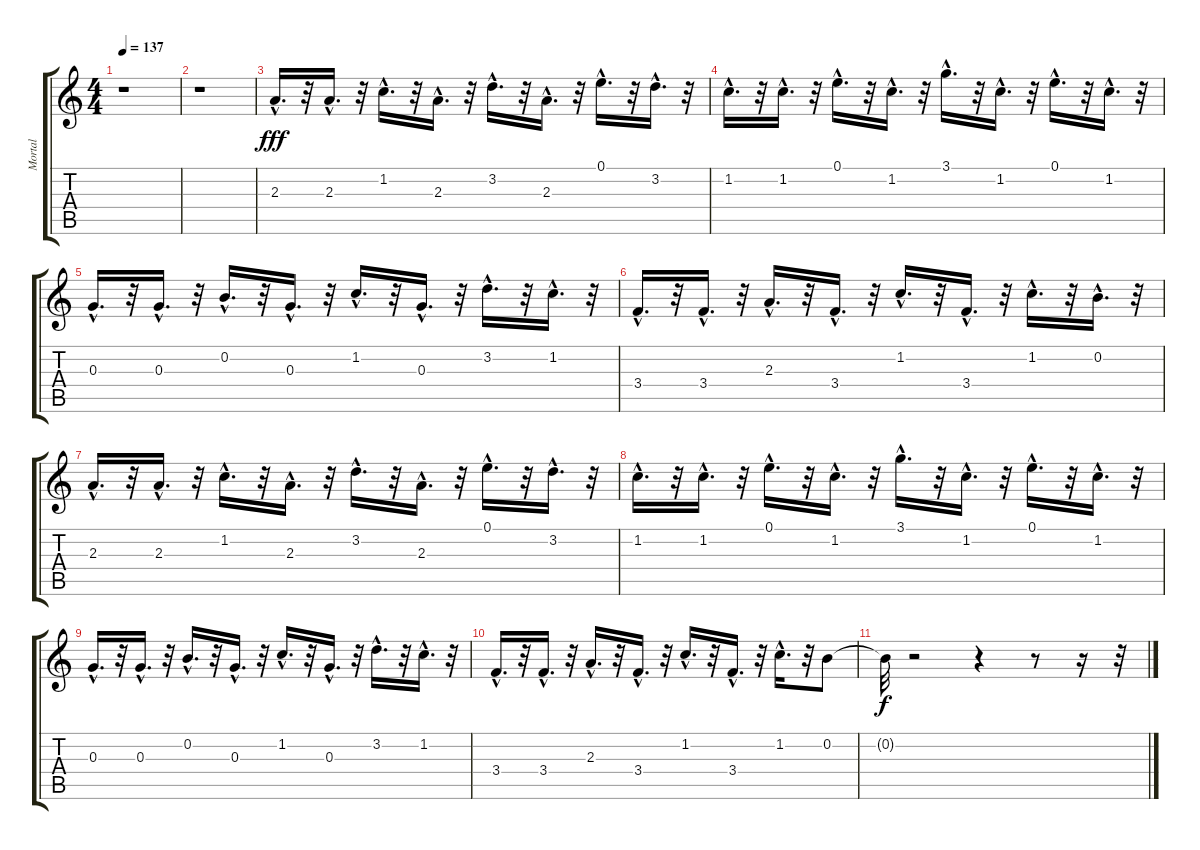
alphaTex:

\track (" Mortal" " Mortal") {instrument acousticguitarsteel}
\staff {score tabs}
\tuning (E4 B3 G3 D3 A2 E2) {hide}
\ts (4 4)
\tempo 137
\clef g2
\ks c
r.1{dy fff} |
r.1 |
2.3{hac}.16{d} r.32 2.3{hac}.16{d} r.32 1.2{hac}.16{d} r.32 2.3{hac}.16{d} r.32 3.2{hac}.16{d} r.32 2.3{hac}.16{d} r.32 0.1{hac}.16{d} r.32 3.2{hac}.16{d} r.32 |
1.2{hac}.16{d} r.32 1.2{hac}.16{d} r.32 0.1{hac}.16{d} r.32 1.2{hac}.16{d} r.32 3.1{hac}.16{d} r.32 1.2{hac}.16{d} r.32 0.1{hac}.16{d} r.32 1.2{hac}.16{d} r.32 |
0.3{hac}.16{d} r.32 0.3{hac}.16{d} r.32 0.2{hac}.16{d} r.32 0.3{hac}.16{d} r.32 1.2{hac}.16{d} r.32 0.3{hac}.16{d} r.32 3.2{hac}.16{d} r.32 1.2{hac}.16{d} r.32 |
3.4{hac}.16{d} r.32 3.4{hac}.16{d} r.32 2.3{hac}.16{d} r.32 3.4{hac}.16{d} r.32 1.2{hac}.16{d} r.32 3.4{hac}.16{d} r.32 1.2{hac}.16{d} r.32 0.2{hac}.16{d} r.32 |
2.3{hac}.16{d} r.32 2.3{hac}.16{d} r.32 1.2{hac}.16{d} r.32 2.3{hac}.16{d} r.32 3.2{hac}.16{d} r.32 2.3{hac}.16{d} r.32 0.1{hac}.16{d} r.32 3.2{hac}.16{d} r.32 |
1.2{hac}.16{d} r.32 1.2{hac}.16{d} r.32 0.1{hac}.16{d} r.32 1.2{hac}.16{d} r.32 3.1{hac}.16{d} r.32 1.2{hac}.16{d} r.32 0.1{hac}.16{d} r.32 1.2{hac}.16{d} r.32 |
0.3{hac}.16{d} r.32 0.3{hac}.16{d} r.32 0.2{hac}.16{d} r.32 0.3{hac}.16{d} r.32 1.2{hac}.16{d} r.32 0.3{hac}.16{d} r.32 3.2{hac}.16{d} r.32 1.2{hac}.16{d} r.32 |
3.4{hac}.16{d} r.32 3.4{hac}.16{d} r.32 2.3{hac}.16{d} r.32 3.4{hac}.16{d} r.32 1.2{hac}.16{d} r.32 3.4{hac}.16{d} r.32 1.2{hac}.16{d} r.32 0.2.8 |
0.2{t}.32{dy f} r.2 r.4 r.8 r.16 r.32
